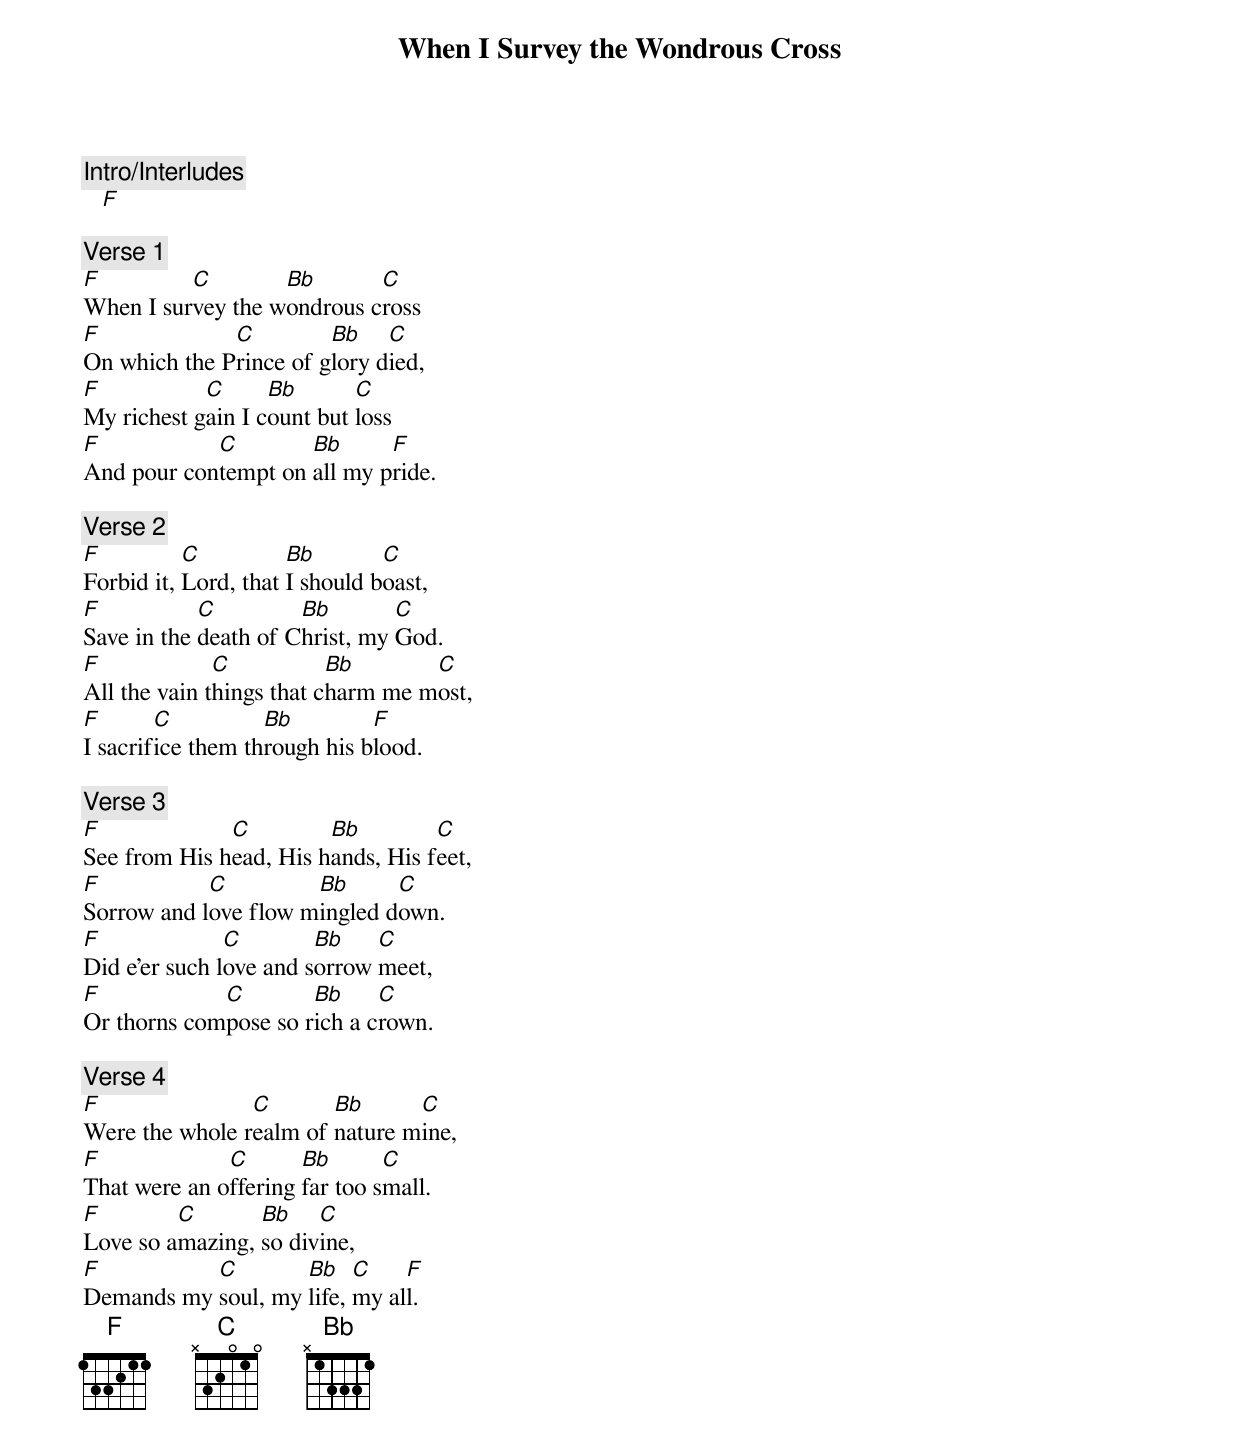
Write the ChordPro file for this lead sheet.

{title:When I Survey the Wondrous Cross}
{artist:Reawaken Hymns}
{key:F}
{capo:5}

{comment:Intro/Interludes}
   [F]

{comment:Verse 1}
[F]When I sur[C]vey the w[Bb]ondrous c[C]ross
[F]On which the P[C]rince of g[Bb]lory d[C]ied,
[F]My richest g[C]ain I c[Bb]ount but [C]loss
[F]And pour con[C]tempt on [Bb]all my p[F]ride.

{comment:Verse 2}
[F]Forbid it, [C]Lord, that [Bb]I should b[C]oast,
[F]Save in the [C]death of C[Bb]hrist, my [C]God.
[F]All the vain t[C]hings that c[Bb]harm me m[C]ost,
[F]I sacrif[C]ice them th[Bb]rough his b[F]lood.

{comment:Verse 3}
[F]See from His h[C]ead, His h[Bb]ands, His f[C]eet,
[F]Sorrow and l[C]ove flow m[Bb]ingled d[C]own.
[F]Did e’er such l[C]ove and s[Bb]orrow [C]meet,
[F]Or thorns com[C]pose so r[Bb]ich a c[C]rown.

{comment:Verse 4}
[F]Were the whole r[C]ealm of [Bb]nature m[C]ine,
[F]That were an o[C]ffering [Bb]far too s[C]mall.
[F]Love so a[C]mazing, [Bb]so div[C]ine,
[F]Demands my [C]soul, my [Bb]life, [C]my al[F]l.
